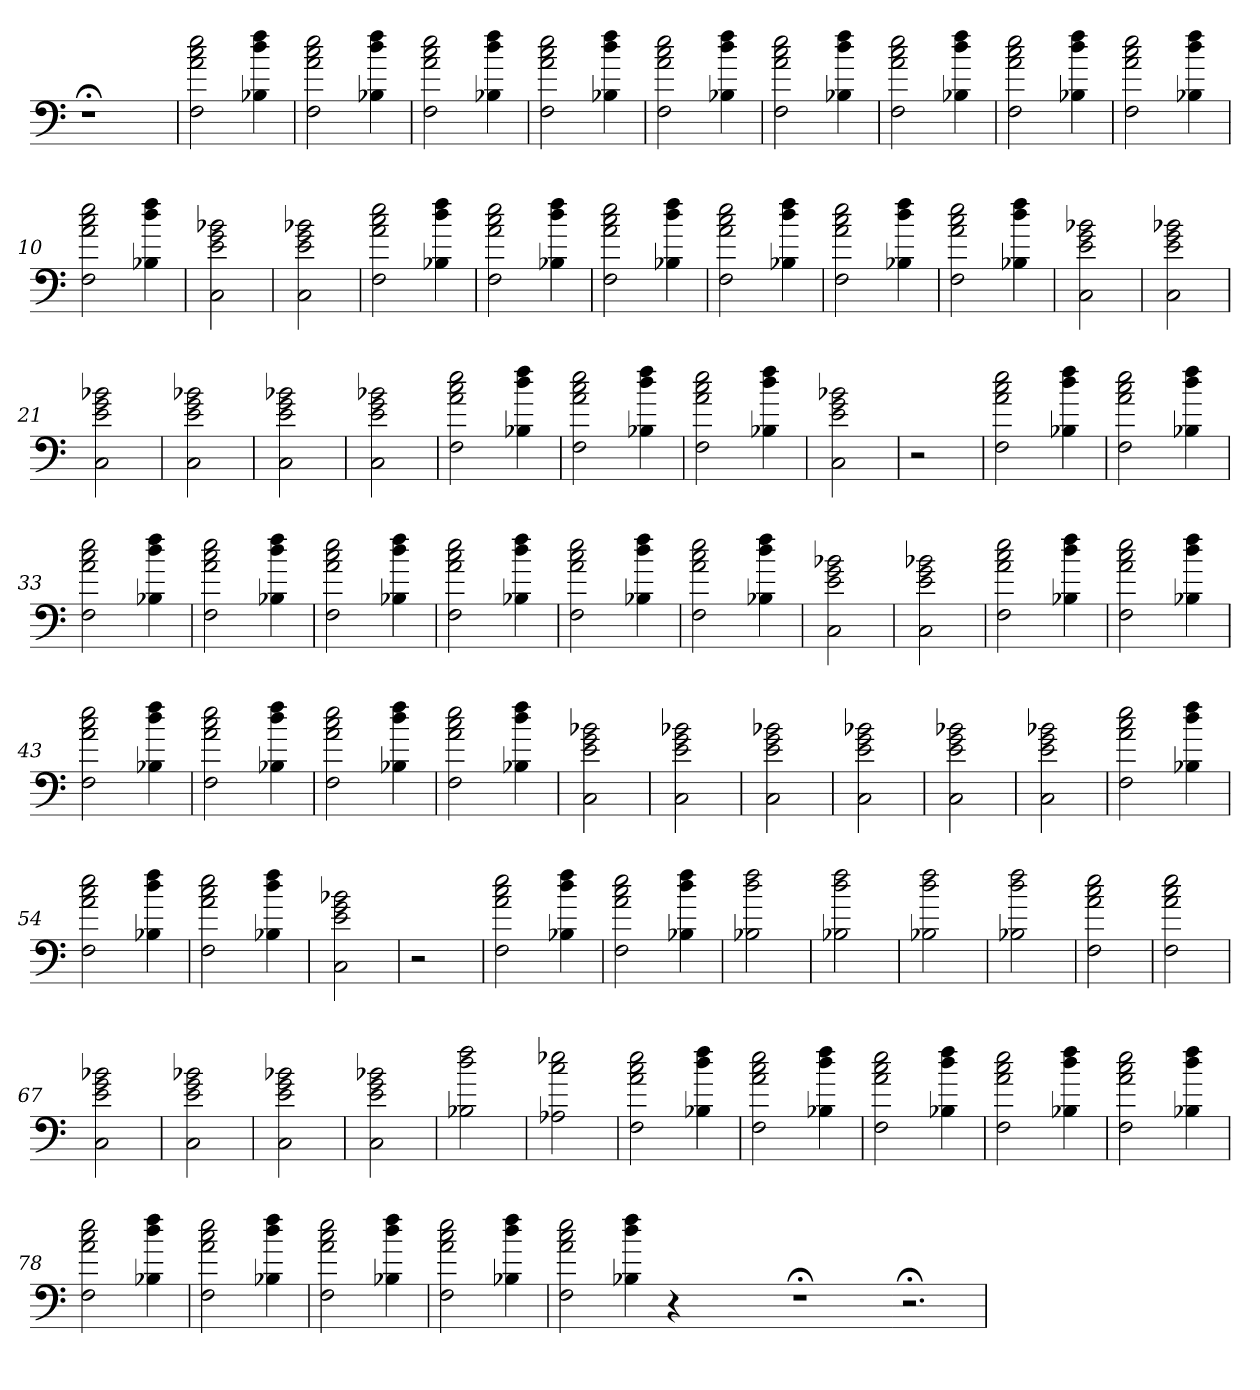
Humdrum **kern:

**kern
*part1
*staff1
=
1r;<
=1
2F 2a 2cc 2ee
4B-X 4dd 4ff
=2
2F 2a 2cc 2ee
4B-X 4dd 4ff
=3
2F 2a 2cc 2ee
4B-X 4dd 4ff
=4
2F 2a 2cc 2ee
4B-X 4dd 4ff
=5
2F 2a 2cc 2ee
4B-X 4dd 4ff
=6
2F 2a 2cc 2ee
4B-X 4dd 4ff
=7
2F 2a 2cc 2ee
4B-X 4dd 4ff
=8
2F 2a 2cc 2ee
4B-X 4dd 4ff
=9
2F 2a 2cc 2ee
4B-X 4dd 4ff
=10
2F 2a 2cc 2ee
4B-X 4dd 4ff
=11
2C 2e 2g 2b-X
=12
2C 2e 2g 2b-X
=13
2F 2a 2cc 2ee
4B-X 4dd 4ff
=14
2F 2a 2cc 2ee
4B-X 4dd 4ff
=15
2F 2a 2cc 2ee
4B-X 4dd 4ff
=16
2F 2a 2cc 2ee
4B-X 4dd 4ff
=17
2F 2a 2cc 2ee
4B-X 4dd 4ff
=18
2F 2a 2cc 2ee
4B-X 4dd 4ff
=19
2C 2e 2g 2b-X
=20
2C 2e 2g 2b-X
=21
2C 2e 2g 2b-X
=22
2C 2e 2g 2b-X
=23
2C 2e 2g 2b-X
=24
2C 2e 2g 2b-X
=25
2F 2a 2cc 2ee
4B-X 4dd 4ff
=26
2F 2a 2cc 2ee
4B-X 4dd 4ff
=27
2F 2a 2cc 2ee
4B-X 4dd 4ff
=28
2C 2e 2g 2b-X
=29
2r
=30
2r
=31
2F 2a 2cc 2ee
4B-X 4dd 4ff
=32
2F 2a 2cc 2ee
4B-X 4dd 4ff
=33
2F 2a 2cc 2ee
4B-X 4dd 4ff
=34
2F 2a 2cc 2ee
4B-X 4dd 4ff
=35
2F 2a 2cc 2ee
4B-X 4dd 4ff
=36
2F 2a 2cc 2ee
4B-X 4dd 4ff
=37
2F 2a 2cc 2ee
4B-X 4dd 4ff
=38
2F 2a 2cc 2ee
4B-X 4dd 4ff
=39
2C 2e 2g 2b-X
=40
2C 2e 2g 2b-X
=41
2F 2a 2cc 2ee
4B-X 4dd 4ff
=42
2F 2a 2cc 2ee
4B-X 4dd 4ff
=43
2F 2a 2cc 2ee
4B-X 4dd 4ff
=44
2F 2a 2cc 2ee
4B-X 4dd 4ff
=45
2F 2a 2cc 2ee
4B-X 4dd 4ff
=46
2F 2a 2cc 2ee
4B-X 4dd 4ff
=47
2C 2e 2g 2b-X
=48
2C 2e 2g 2b-X
=49
2C 2e 2g 2b-X
=50
2C 2e 2g 2b-X
=51
2C 2e 2g 2b-X
=52
2C 2e 2g 2b-X
=53
2F 2a 2cc 2ee
4B-X 4dd 4ff
=54
2F 2a 2cc 2ee
4B-X 4dd 4ff
=55
2F 2a 2cc 2ee
4B-X 4dd 4ff
=56
2C 2e 2g 2b-X
=57
2r
=58
2r
=59
2F 2a 2cc 2ee
4B-X 4dd 4ff
=60
2F 2a 2cc 2ee
4B-X 4dd 4ff
=61
2B-X 2dd 2ff
=62
2B-X 2dd 2ff
=63
2B-X 2dd 2ff
=64
2B-X 2dd 2ff
=65
2F 2a 2cc 2ee
=66
2F 2a 2cc 2ee
=67
2C 2e 2g 2b-X
=68
2C 2e 2g 2b-X
=69
2C 2e 2g 2b-X
=70
2C 2e 2g 2b-X
=71
2B-X 2dd 2ff
=72
2A-X 2cc 2ee-X
=73
2F 2a 2cc 2ee
4B-X 4dd 4ff
=74
2F 2a 2cc 2ee
4B-X 4dd 4ff
=75
2F 2a 2cc 2ee
4B-X 4dd 4ff
=76
2F 2a 2cc 2ee
4B-X 4dd 4ff
=77
2F 2a 2cc 2ee
4B-X 4dd 4ff
=78
2F 2a 2cc 2ee
4B-X 4dd 4ff
=79
2F 2a 2cc 2ee
4B-X 4dd 4ff
=80
2F 2a 2cc 2ee
4B-X 4dd 4ff
=81
2F 2a 2cc 2ee
4B-X 4dd 4ff
=82
2F 2a 2cc 2ee
4B-X 4dd 4ff
4r
2.ryy
1r;<
=83-
2.r;<
=
*-
